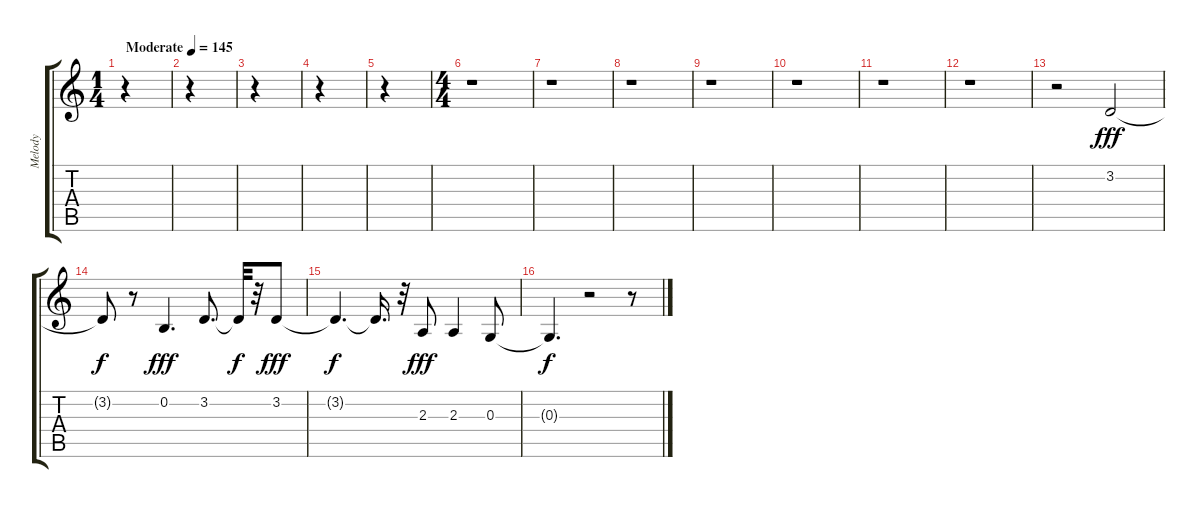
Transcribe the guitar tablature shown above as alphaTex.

\track ("Melody" "Melody") {instrument tenorsax}
\staff {score tabs}
\tuning (E4 B3 G3 D3 A2 E2) {hide}
\ts (1 4)
\tempo (145 "Moderate")
\clef g2
\ks c
r.4{dy fff instrument tenorsax} |
r.4 |
r.4 |
r.4 |
r.4 |
\ts (4 4)
r.1 |
r.1 |
r.1 |
r.1 |
r.1 |
r.1 |
r.1 |
r.2 3.2.2{balance 8} |
3.2{t}.8{dy f} r.8 0.2.4{d dy fff} 3.2.8{d} 3.2{t}.32{dy f} r.32 3.2.8{dy fff} |
3.2{t}.4{d dy f} 3.2{t}.16{d} r.32 2.3.8{dy fff} 2.3.4 0.3.8 |
0.3{t}.4{d dy f} r.2 r.8
